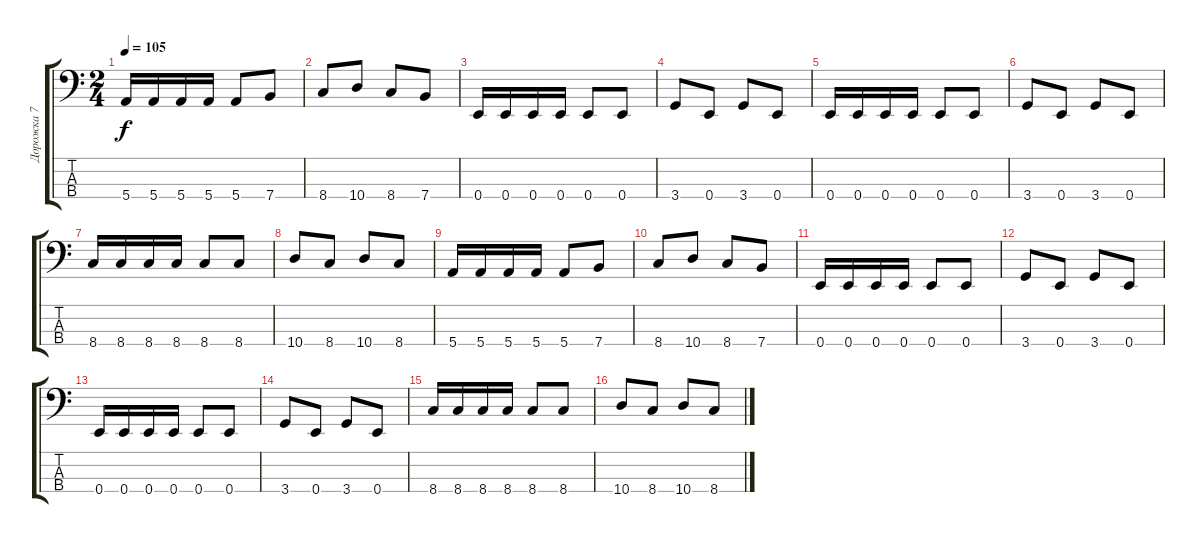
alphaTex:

\track ("Дорожка 7" "Дорожка 7") {instrument electricbassfinger}
\staff {score tabs}
\tuning (G2 D2 A1 E1) {hide}
\ts (2 4)
\tempo 105
\clef f4
\ks c
5.4.16{dy f} 5.4.16 5.4.16 5.4.16 5.4.8 7.4.8 |
8.4.8 10.4.8 8.4.8 7.4.8 |
0.4.16 0.4.16 0.4.16 0.4.16 0.4.8 0.4.8 |
3.4.8 0.4.8 3.4.8 0.4.8 |
0.4.16 0.4.16 0.4.16 0.4.16 0.4.8 0.4.8 |
3.4.8 0.4.8 3.4.8 0.4.8 |
8.4.16 8.4.16 8.4.16 8.4.16 8.4.8 8.4.8 |
10.4.8 8.4.8 10.4.8 8.4.8 |
5.4.16 5.4.16 5.4.16 5.4.16 5.4.8 7.4.8 |
8.4.8 10.4.8 8.4.8 7.4.8 |
0.4.16 0.4.16 0.4.16 0.4.16 0.4.8 0.4.8 |
3.4.8 0.4.8 3.4.8 0.4.8 |
0.4.16 0.4.16 0.4.16 0.4.16 0.4.8 0.4.8 |
3.4.8 0.4.8 3.4.8 0.4.8 |
8.4.16 8.4.16 8.4.16 8.4.16 8.4.8 8.4.8 |
10.4.8 8.4.8 10.4.8 8.4.8
